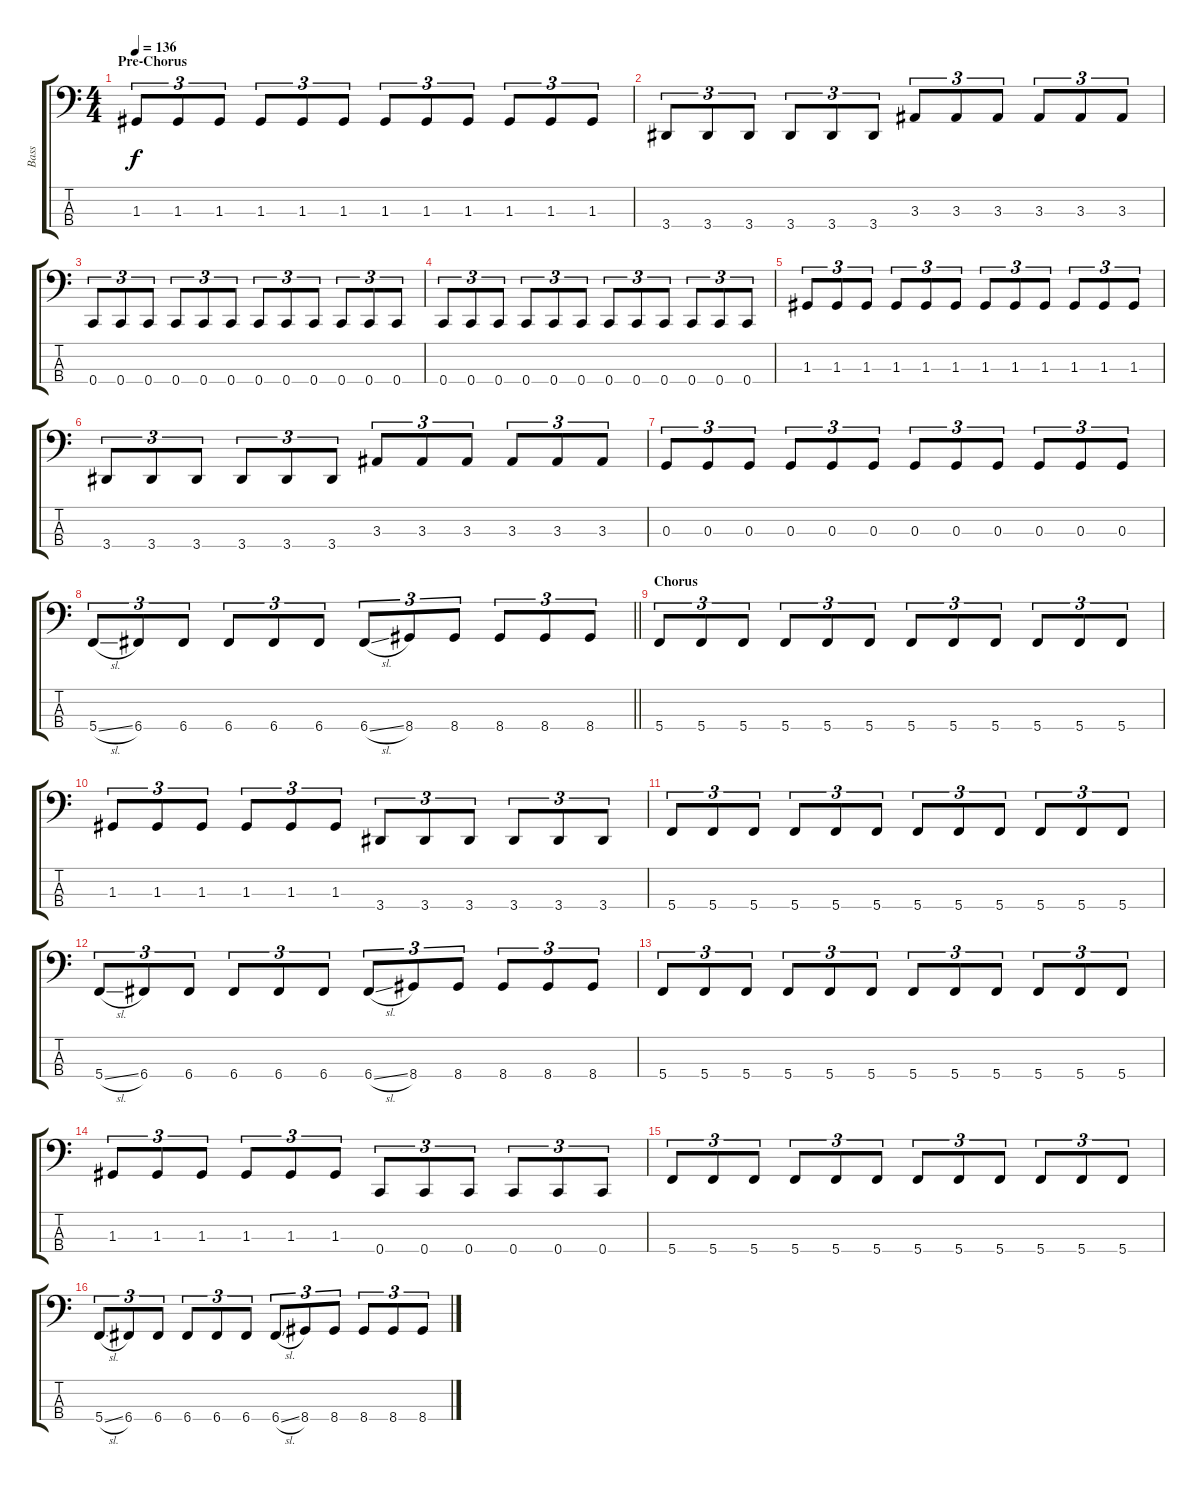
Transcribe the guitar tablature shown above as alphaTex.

\track ("Bass" "Bass") {instrument electricbasspick bank 255}
\staff {score tabs}
\tuning (F2 C2 G1 C1) {hide}
\ts (4 4)
\section ("" "Pre-Chorus")
\tempo 136
\clef f4
\ks c
1.3.8{tu (3 2) dy f} 1.3.8{tu (3 2)} 1.3.8{tu (3 2)} 1.3.8{tu (3 2)} 1.3.8{tu (3 2)} 1.3.8{tu (3 2)} 1.3.8{tu (3 2)} 1.3.8{tu (3 2)} 1.3.8{tu (3 2)} 1.3.8{tu (3 2)} 1.3.8{tu (3 2)} 1.3.8{tu (3 2)} |
3.4.8{tu (3 2)} 3.4.8{tu (3 2)} 3.4.8{tu (3 2)} 3.4.8{tu (3 2)} 3.4.8{tu (3 2)} 3.4.8{tu (3 2)} 3.3.8{tu (3 2)} 3.3.8{tu (3 2)} 3.3.8{tu (3 2)} 3.3.8{tu (3 2)} 3.3.8{tu (3 2)} 3.3.8{tu (3 2)} |
0.4.8{tu (3 2)} 0.4.8{tu (3 2)} 0.4.8{tu (3 2)} 0.4.8{tu (3 2)} 0.4.8{tu (3 2)} 0.4.8{tu (3 2)} 0.4.8{tu (3 2)} 0.4.8{tu (3 2)} 0.4.8{tu (3 2)} 0.4.8{tu (3 2)} 0.4.8{tu (3 2)} 0.4.8{tu (3 2)} |
0.4.8{tu (3 2)} 0.4.8{tu (3 2)} 0.4.8{tu (3 2)} 0.4.8{tu (3 2)} 0.4.8{tu (3 2)} 0.4.8{tu (3 2)} 0.4.8{tu (3 2)} 0.4.8{tu (3 2)} 0.4.8{tu (3 2)} 0.4.8{tu (3 2)} 0.4.8{tu (3 2)} 0.4.8{tu (3 2)} |
1.3.8{tu (3 2)} 1.3.8{tu (3 2)} 1.3.8{tu (3 2)} 1.3.8{tu (3 2)} 1.3.8{tu (3 2)} 1.3.8{tu (3 2)} 1.3.8{tu (3 2)} 1.3.8{tu (3 2)} 1.3.8{tu (3 2)} 1.3.8{tu (3 2)} 1.3.8{tu (3 2)} 1.3.8{tu (3 2)} |
3.4.8{tu (3 2)} 3.4.8{tu (3 2)} 3.4.8{tu (3 2)} 3.4.8{tu (3 2)} 3.4.8{tu (3 2)} 3.4.8{tu (3 2)} 3.3.8{tu (3 2)} 3.3.8{tu (3 2)} 3.3.8{tu (3 2)} 3.3.8{tu (3 2)} 3.3.8{tu (3 2)} 3.3.8{tu (3 2)} |
0.3.8{tu (3 2)} 0.3.8{tu (3 2)} 0.3.8{tu (3 2)} 0.3.8{tu (3 2)} 0.3.8{tu (3 2)} 0.3.8{tu (3 2)} 0.3.8{tu (3 2)} 0.3.8{tu (3 2)} 0.3.8{tu (3 2)} 0.3.8{tu (3 2)} 0.3.8{tu (3 2)} 0.3.8{tu (3 2)} |
\barLineRight lightlight
5.4{sl}.8{tu (3 2)} 6.4.8{tu (3 2)} 6.4.8{tu (3 2)} 6.4.8{tu (3 2)} 6.4.8{tu (3 2)} 6.4.8{tu (3 2)} 6.4{sl}.8{tu (3 2)} 8.4.8{tu (3 2)} 8.4.8{tu (3 2)} 8.4.8{tu (3 2)} 8.4.8{tu (3 2)} 8.4.8{tu (3 2)} |
\section ("" "Chorus")
5.4.8{tu (3 2)} 5.4.8{tu (3 2)} 5.4.8{tu (3 2)} 5.4.8{tu (3 2)} 5.4.8{tu (3 2)} 5.4.8{tu (3 2)} 5.4.8{tu (3 2)} 5.4.8{tu (3 2)} 5.4.8{tu (3 2)} 5.4.8{tu (3 2)} 5.4.8{tu (3 2)} 5.4.8{tu (3 2)} |
1.3.8{tu (3 2)} 1.3.8{tu (3 2)} 1.3.8{tu (3 2)} 1.3.8{tu (3 2)} 1.3.8{tu (3 2)} 1.3.8{tu (3 2)} 3.4.8{tu (3 2)} 3.4.8{tu (3 2)} 3.4.8{tu (3 2)} 3.4.8{tu (3 2)} 3.4.8{tu (3 2)} 3.4.8{tu (3 2)} |
5.4.8{tu (3 2)} 5.4.8{tu (3 2)} 5.4.8{tu (3 2)} 5.4.8{tu (3 2)} 5.4.8{tu (3 2)} 5.4.8{tu (3 2)} 5.4.8{tu (3 2)} 5.4.8{tu (3 2)} 5.4.8{tu (3 2)} 5.4.8{tu (3 2)} 5.4.8{tu (3 2)} 5.4.8{tu (3 2)} |
5.4{sl}.8{tu (3 2)} 6.4.8{tu (3 2)} 6.4.8{tu (3 2)} 6.4.8{tu (3 2)} 6.4.8{tu (3 2)} 6.4.8{tu (3 2)} 6.4{sl}.8{tu (3 2)} 8.4.8{tu (3 2)} 8.4.8{tu (3 2)} 8.4.8{tu (3 2)} 8.4.8{tu (3 2)} 8.4.8{tu (3 2)} |
5.4.8{tu (3 2)} 5.4.8{tu (3 2)} 5.4.8{tu (3 2)} 5.4.8{tu (3 2)} 5.4.8{tu (3 2)} 5.4.8{tu (3 2)} 5.4.8{tu (3 2)} 5.4.8{tu (3 2)} 5.4.8{tu (3 2)} 5.4.8{tu (3 2)} 5.4.8{tu (3 2)} 5.4.8{tu (3 2)} |
1.3.8{tu (3 2)} 1.3.8{tu (3 2)} 1.3.8{tu (3 2)} 1.3.8{tu (3 2)} 1.3.8{tu (3 2)} 1.3.8{tu (3 2)} 0.4.8{tu (3 2)} 0.4.8{tu (3 2)} 0.4.8{tu (3 2)} 0.4.8{tu (3 2)} 0.4.8{tu (3 2)} 0.4.8{tu (3 2)} |
5.4.8{tu (3 2)} 5.4.8{tu (3 2)} 5.4.8{tu (3 2)} 5.4.8{tu (3 2)} 5.4.8{tu (3 2)} 5.4.8{tu (3 2)} 5.4.8{tu (3 2)} 5.4.8{tu (3 2)} 5.4.8{tu (3 2)} 5.4.8{tu (3 2)} 5.4.8{tu (3 2)} 5.4.8{tu (3 2)} |
5.4{sl}.8{tu (3 2)} 6.4.8{tu (3 2)} 6.4.8{tu (3 2)} 6.4.8{tu (3 2)} 6.4.8{tu (3 2)} 6.4.8{tu (3 2)} 6.4{sl}.8{tu (3 2)} 8.4.8{tu (3 2)} 8.4.8{tu (3 2)} 8.4.8{tu (3 2)} 8.4.8{tu (3 2)} 8.4.8{tu (3 2)}
